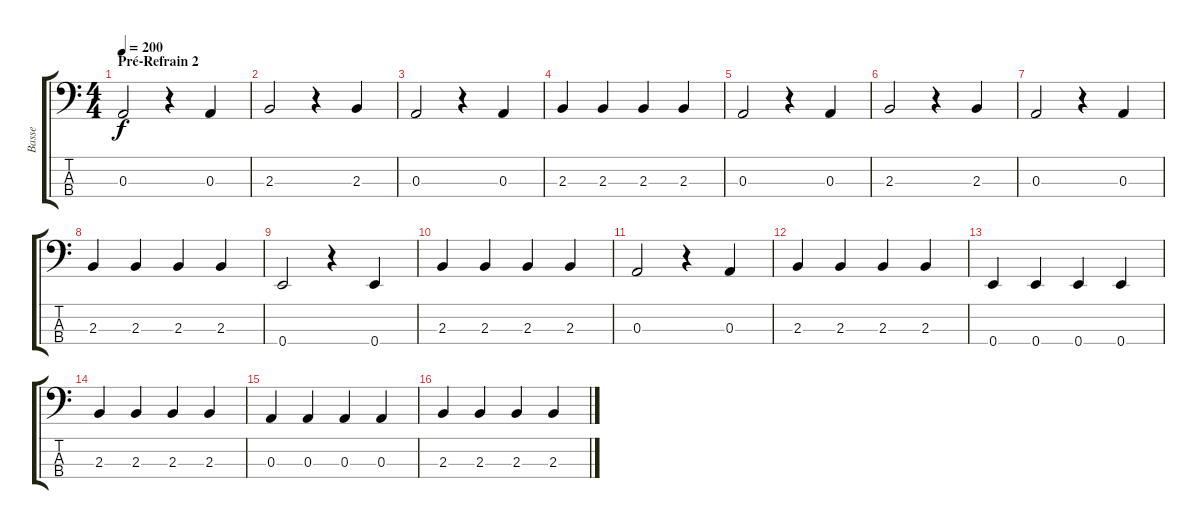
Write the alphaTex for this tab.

\track ("Basse" "Basse") {instrument acousticbass}
\staff {score tabs}
\tuning (G2 D2 A1 E1) {hide}
\ts (4 4)
\section ("" "Pré-Refrain 2")
\tempo 200
\clef f4
\ks c
0.3.2{dy f} r.4 0.3.4 |
2.3.2 r.4 2.3.4 |
0.3.2 r.4 0.3.4 |
2.3.4 2.3.4 2.3.4 2.3.4 |
0.3.2 r.4 0.3.4 |
2.3.2 r.4 2.3.4 |
0.3.2 r.4 0.3.4 |
2.3.4 2.3.4 2.3.4 2.3.4 |
0.4.2 r.4 0.4.4 |
2.3.4 2.3.4 2.3.4 2.3.4 |
0.3.2 r.4 0.3.4 |
2.3.4 2.3.4 2.3.4 2.3.4 |
0.4.4 0.4.4 0.4.4 0.4.4 |
2.3.4 2.3.4 2.3.4 2.3.4 |
0.3.4 0.3.4 0.3.4 0.3.4 |
2.3.4 2.3.4 2.3.4 2.3.4
